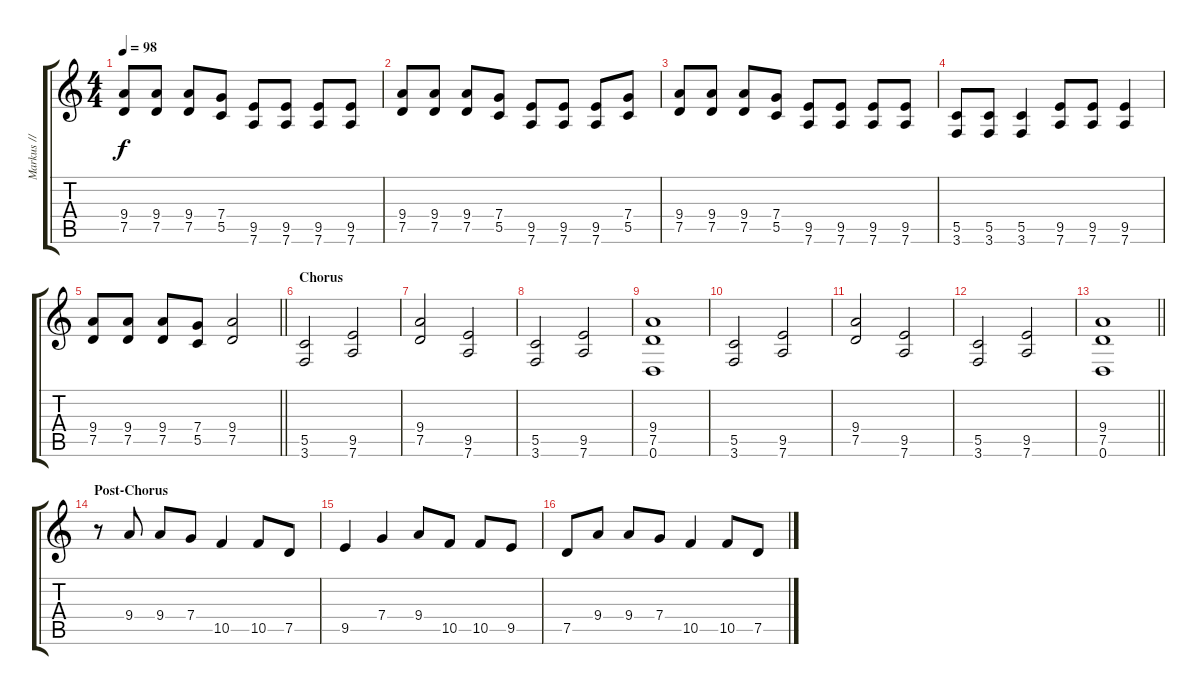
\track ("Markus // Acoustic" "Markus // ") {instrument distortionguitar}
\staff {score tabs}
\tuning (D4 A3 F3 C3 G2 D2) {hide}
\ts (4 4)
\tempo 98
\clef g2
\ks c
(9.4 7.5).8{dy f} (9.4 7.5).8 (9.4 7.5).8 (7.4 5.5).8 (9.5 7.6).8 (9.5 7.6).8 (9.5 7.6).8 (9.5 7.6).8 |
(9.4 7.5).8 (9.4 7.5).8 (9.4 7.5).8 (7.4 5.5).8 (9.5 7.6).8 (9.5 7.6).8 (9.5 7.6).8 (7.4 5.5).8 |
(9.4 7.5).8 (9.4 7.5).8 (9.4 7.5).8 (7.4 5.5).8 (9.5 7.6).8 (9.5 7.6).8 (9.5 7.6).8 (9.5 7.6).8 |
(5.5 3.6).8 (5.5 3.6).8 (5.5 3.6).4 (9.5 7.6).8 (9.5 7.6).8 (9.5 7.6).4 |
\barLineRight lightlight
(9.4 7.5).8 (9.4 7.5).8 (9.4 7.5).8 (7.4 5.5).8 (9.4 7.5).2 |
\section ("" "Chorus")
(5.5 3.6).2{volume 13} (9.5 7.6).2 |
(9.4 7.5).2 (9.5 7.6).2 |
(5.5 3.6).2 (9.5 7.6).2 |
(9.4 7.5 0.6).1 |
(5.5 3.6).2 (9.5 7.6).2 |
(9.4 7.5).2 (9.5 7.6).2 |
(5.5 3.6).2 (9.5 7.6).2 |
\barLineRight lightlight
(9.4 7.5 0.6).1 |
\section ("" "Post-Chorus")
r.8 9.4.8 9.4.8 7.4.8 10.5.4 10.5.8 7.5.8 |
9.5.4 7.4.4 9.4.8 10.5.8 10.5.8 9.5.8 |
7.5.8 9.4.8 9.4.8 7.4.8 10.5.4 10.5.8 7.5.8
